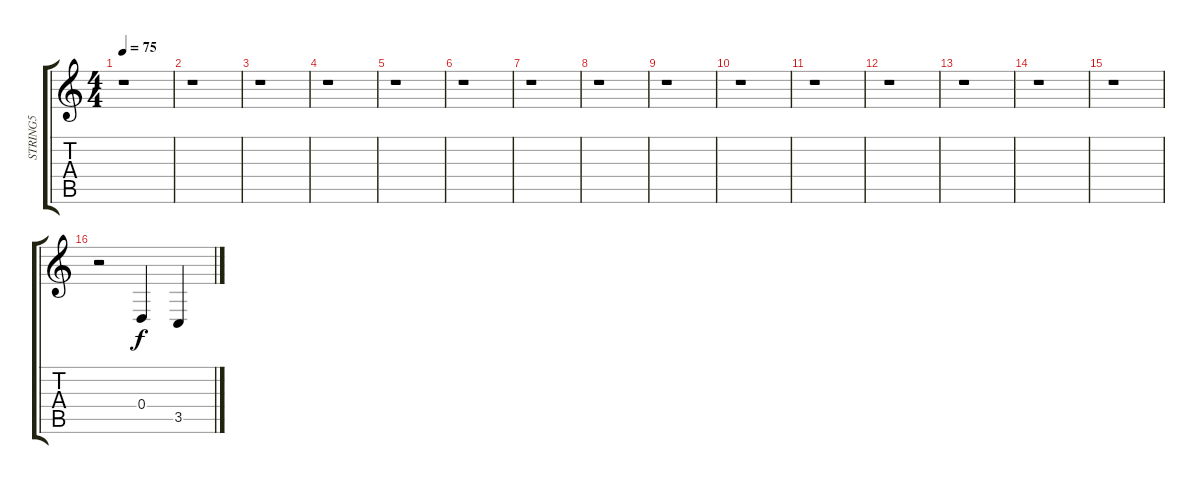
\track ("STRING5" "STRING5") {instrument stringensemble1}
\staff {score tabs}
\tuning (E4 B3 G3 D3 A2 E2) {hide}
\ts (4 4)
\tempo 75
\clef g2
\ks c
r.1{dy f} |
r.1 |
r.1 |
r.1 |
r.1 |
r.1 |
r.1 |
r.1 |
r.1 |
r.1 |
r.1 |
r.1 |
r.1 |
r.1 |
r.1 |
r.2 0.4.4 3.5.4
